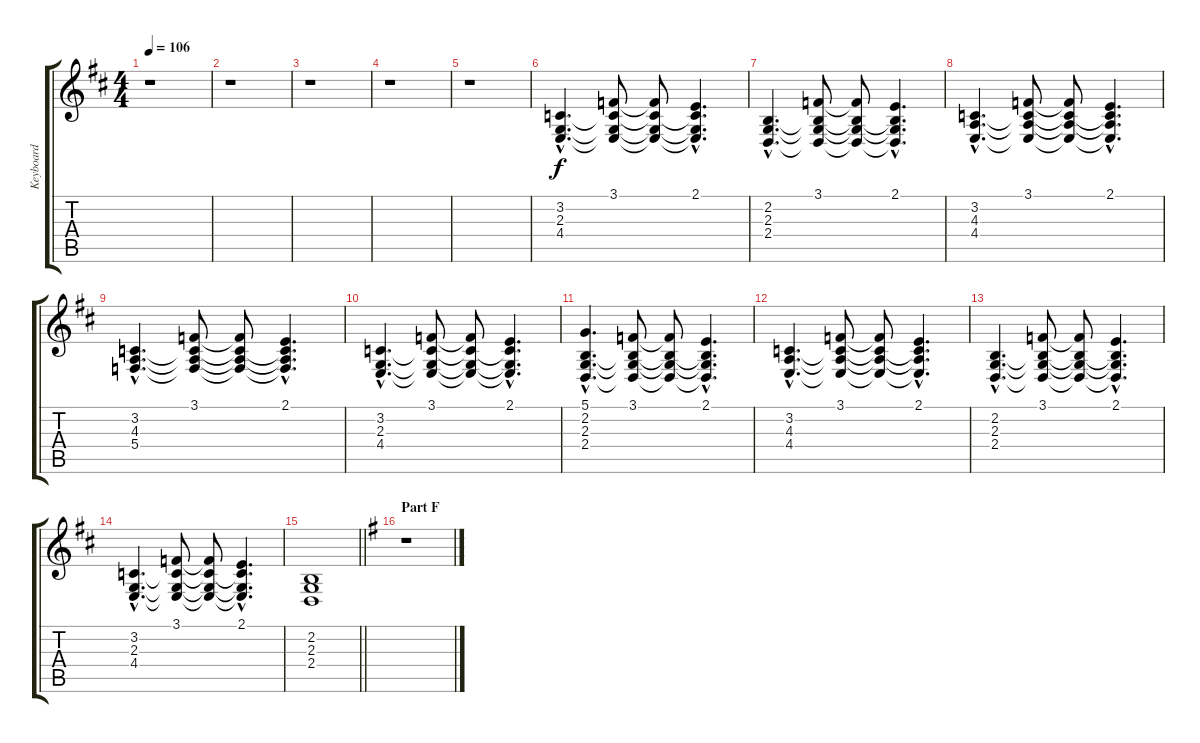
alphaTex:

\track ("Keyboard" "Keyboard") {instrument pad3polysynth}
\staff {score tabs}
\tuning (D4 A3 F3 C3 G2 D2) {hide}
\ts (4 4)
\tempo 106
\clef g2
\ks d
r.1{dy f} |
r.1 |
r.1 |
r.1 |
r.1 |
(3.2{hac} 2.3{hac} 4.4{hac}).4{d instrument rockorgan} (3.1 3.2{t} 2.3{t} 4.4{t}).8 (3.1{t} 3.2{t} 2.3{t} 4.4{t}).8 (2.1{hac} 3.2{hac t} 2.3{hac t} 4.4{hac t}).4{d} |
(2.2{hac} 2.3{hac} 2.4{hac}).4{d} (3.1 2.2{t} 2.3{t} 2.4{t}).8 (3.1{t} 2.2{t} 2.3{t} 2.4{t}).8 (2.1{hac} 2.2{hac t} 2.3{hac t} 2.4{hac t}).4{d} |
(3.2{hac} 4.3{hac} 4.4{hac}).4{d} (3.1 3.2{t} 4.3{t} 4.4{t}).8 (3.1{t} 3.2{t} 4.3{t} 4.4{t}).8 (2.1{hac} 3.2{hac t} 4.3{hac t} 4.4{hac t}).4{d} |
(3.2{hac} 4.3{hac} 5.4{hac}).4{d} (3.1 3.2{t} 4.3{t} 5.4{t}).8 (3.1{t} 3.2{t} 4.3{t} 5.4{t}).8 (2.1{hac} 3.2{hac t} 4.3{hac t} 5.4{hac t}).4{d} |
(3.2{hac} 2.3{hac} 4.4{hac}).4{d} (3.1 3.2{t} 2.3{t} 4.4{t}).8 (3.1{t} 3.2{t} 2.3{t} 4.4{t}).8 (2.1{hac} 3.2{hac t} 2.3{hac t} 4.4{hac t}).4{d} |
(5.1{hac} 2.2{hac} 2.3{hac} 2.4{hac}).4{d} (3.1 2.2{t} 2.3{t} 2.4{t}).8 (3.1{t} 2.2{t} 2.3{t} 2.4{t}).8 (2.1{hac} 2.2{hac t} 2.3{hac t} 2.4{hac t}).4{d} |
(3.2{hac} 4.3{hac} 4.4{hac}).4{d} (3.1 3.2{t} 4.3{t} 4.4{t}).8 (3.1{t} 3.2{t} 4.3{t} 4.4{t}).8 (2.1{hac} 3.2{hac t} 4.3{hac t} 4.4{hac t}).4{d} |
(2.2{hac} 2.3{hac} 2.4{hac}).4{d} (3.1 2.2{t} 2.3{t} 2.4{t}).8 (3.1{t} 2.2{t} 2.3{t} 2.4{t}).8 (2.1{hac} 2.2{hac t} 2.3{hac t} 2.4{hac t}).4{d} |
(3.2{hac} 2.3{hac} 4.4{hac}).4{d} (3.1 3.2{t} 2.3{t} 4.4{t}).8 (3.1{t} 3.2{t} 2.3{t} 4.4{t}).8 (2.1{hac} 3.2{hac t} 2.3{hac t} 4.4{hac t}).4{d} |
\barLineRight lightlight
(2.2 2.3 2.4).1 |
\section ("" "Part F")
\ks g
r.1
